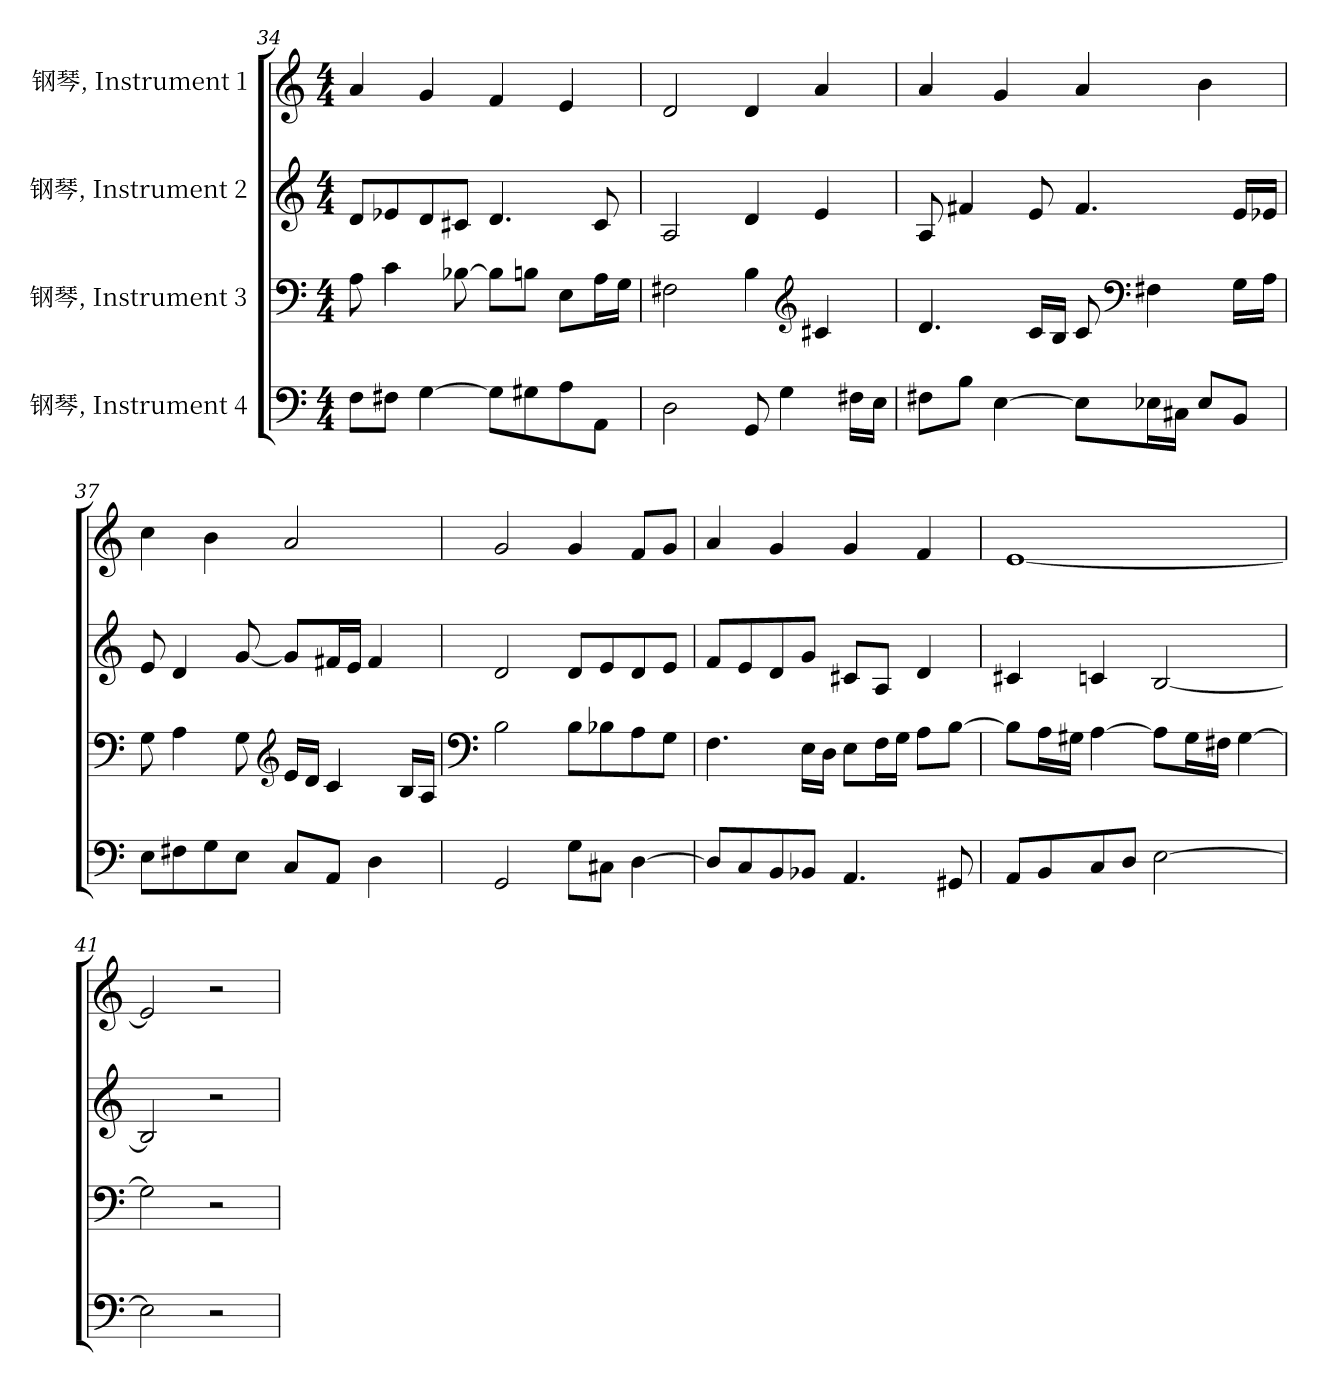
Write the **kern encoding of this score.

**kern	**kern	**kern	**kern
*part4	*part3	*part2	*part1
*staff4	*staff3	*staff2	*staff1
*I"钢琴, Instrument 4	*I"钢琴, Instrument 3	*I"钢琴, Instrument 2	*I"钢琴, Instrument 1
*clefF4	*clefF4	*clefG2	*clefG2
*k[]	*k[]	*k[]	*k[]
*M4/4	*M4/4	*M4/4	*M4/4
=34	=34	=34	=34
8F\L	8A\	8d/L	4a/
8F#X\J	4c\	8e-X/	.
[4G\	.	8d/	4g/
.	[8B-X\	8c#X/J	.
8G\L]	8B-\L]	4.d/	4f/
8G#X\	8Bn\J	.	.
8A\	8E\L	.	4e/
8AA\J	16A\L	8c#/	.
.	16G\JJ	.	.
!!LO:LB:g=z
=35	=35	=35	=35
2D\	2F#X\	2A/	2d/
8GG/	4B\	4d/	4d/
4G\	.	.	.
*	*clefG2	*	*
.	4c#X/	4e/	4a/
16F#X\LL	.	.	.
16E\JJ	.	.	.
=36	=36	=36	=36
8F#X\L	4.d/	8A/	4a/
8B\J	.	4f#X/	.
[4E\	.	.	4g/
.	16c/LL	8e/	.
.	16B/JJ	.	.
8E\L]	8c/	4.f#/	4a/
*	*clefF4	*	*
16E-X\L	4F#X\	.	.
16C#X\JJ	.	.	.
8E-/L	.	.	4b\
8BB/J	16G\LL	16e/LL	.
.	16A\JJ	16e-X/JJ	.
=37	=37	=37	=37
8E\L	8G\	8e/	4cc\
8F#X\	4A\	4d/	.
8G\	.	.	4b\
8E\J	8G\	[8g/	.
*	*clefG2	*	*
8C/L	16e/LL	8g/L]	2a/
.	16d/JJ	.	.
8AA/J	4c/	16f#X/L	.
.	.	16e/JJ	.
4D\	.	4f#/	.
.	16B/LL	.	.
.	16A/JJ	.	.
!!LO:LB:g=z
=38	=38	=38	=38
*	*clefF4	*	*
2GG/	2B\	2d/	2g/
8G\L	8B\L	8d/L	4g/
8C#X\J	8B-X\	8e/	.
[4D\	8A\	8d/	8f/L
.	8G\J	8e/J	8g/J
=39	=39	=39	=39
8D/L]	4.F\	8f/L	4a/
8C/	.	8e/	.
8BB/	.	8d/	4g/
8BB-X/J	16E\LL	8g/J	.
.	16D\JJ	.	.
4.AA/	8E\L	8c#X/L	4g/
.	16F\L	8A/J	.
.	16G\JJ	.	.
.	8A\L	4d/	4f/
8GG#X/	[8B\J	.	.
=40	=40	=40	=40
8AA/L	8B\L]	4c#X/	[1e
8BB/	16A\L	.	.
.	16G#X\JJ	.	.
8C/	[4A\	4cn/	.
8D/J	.	.	.
[2E\	8A\L]	[2B/	.
.	16G#\L	.	.
.	16F#X\JJ	.	.
.	[4G#\	.	.
=41	=41	=41	=41
2E\]	2G#\]	2B/]	2e/]
2r	2r	2r	2r
=	=	=	=
*-	*-	*-	*-
